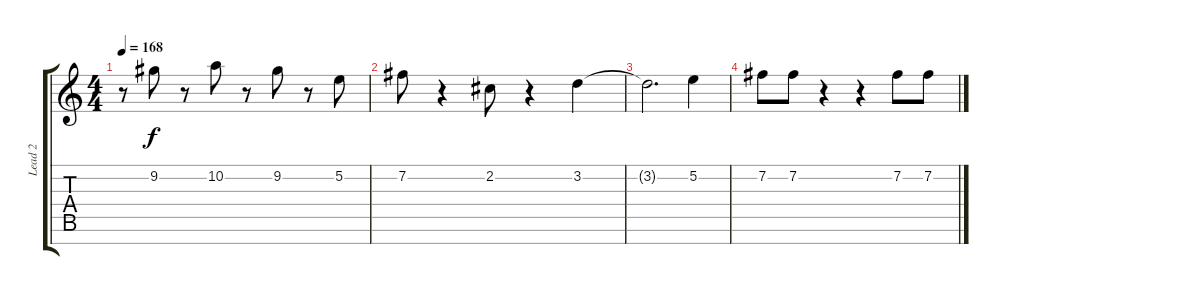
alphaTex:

\track ("Lead 2" "Lead 2") {instrument overdrivenguitar}
\staff {score tabs}
\tuning (E4 B3 G3 D3 A2 E2 B1) {hide}
\ts (4 4)
\tempo 168
\clef g2
\ks c
r.8{dy f} 9.2.8 r.8 10.2.8 r.8 9.2.8 r.8 5.2.8 |
7.2.8 r.4 2.2.8 r.4 3.2.4 |
3.2{t}.2{d} 5.2.4 |
7.2.8 7.2.8 r.4 r.4 7.2.8 7.2.8
